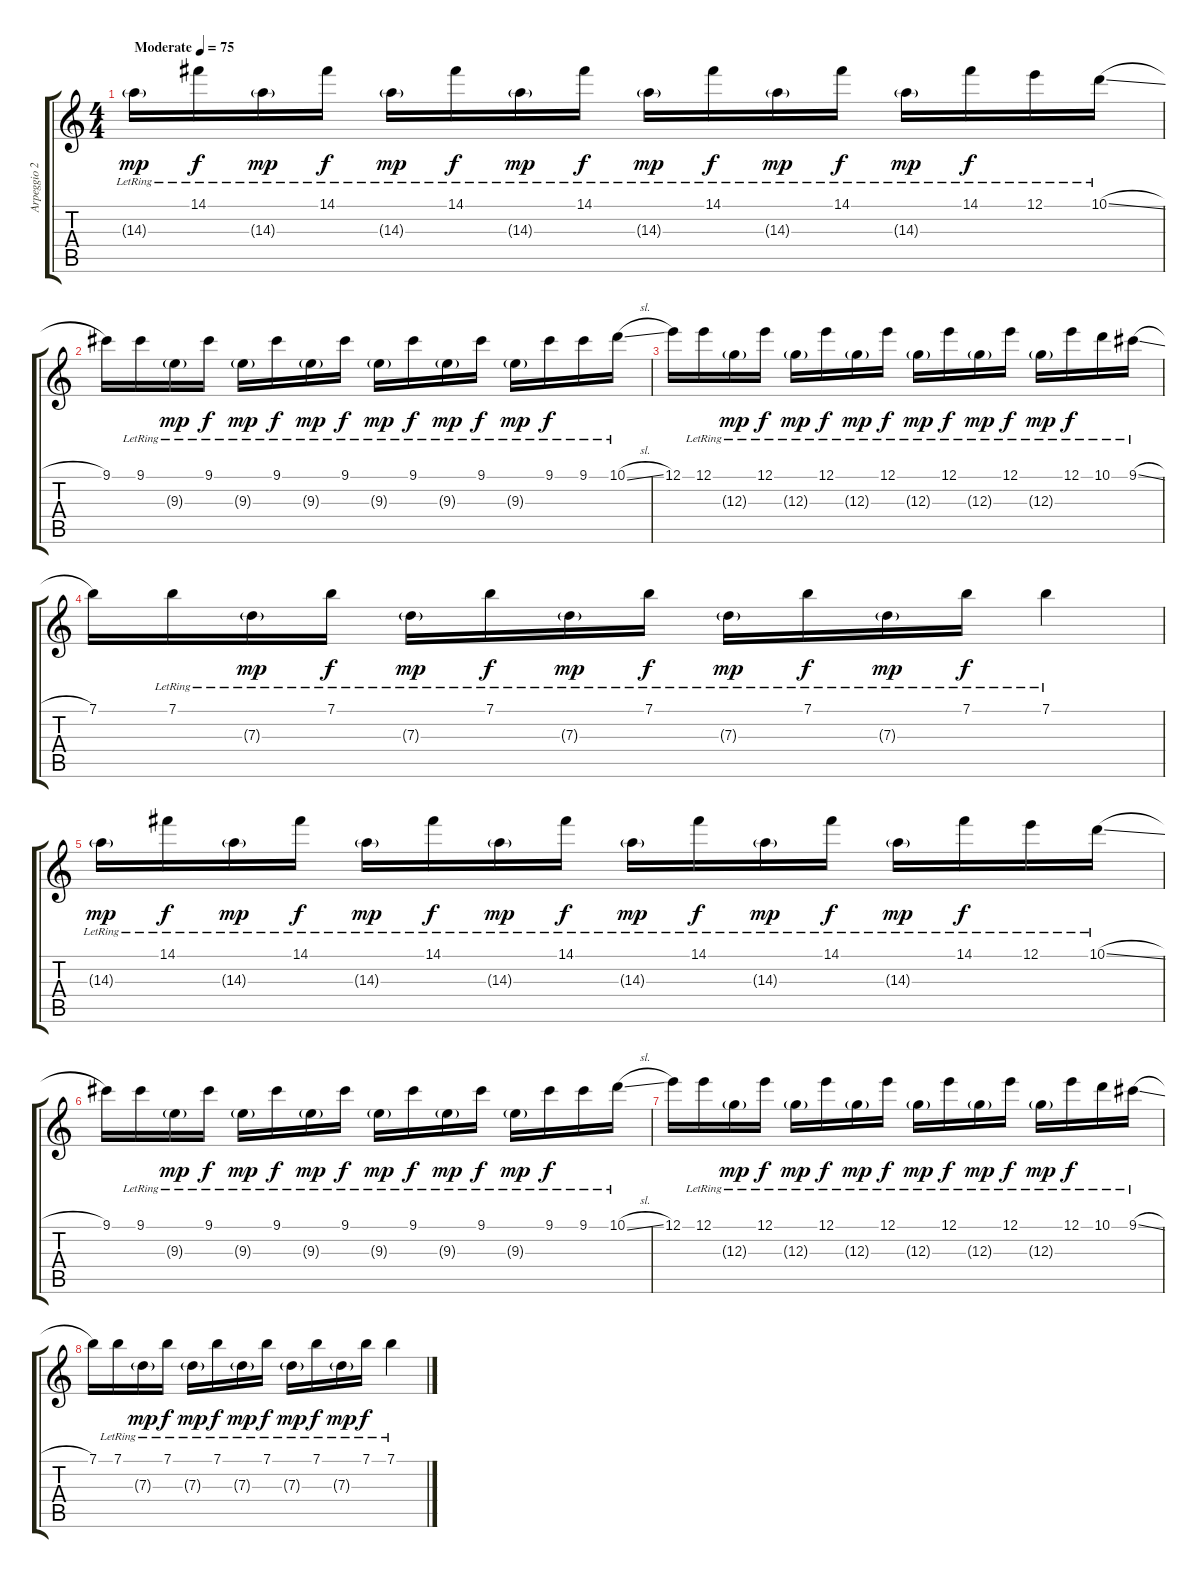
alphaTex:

\track ("Arpeggio 2" "Arpeggio 2") {instrument acousticguitarsteel}
\staff {score tabs}
\tuning (E4 B3 G3 D3 A2 E2) {hide}
\ts (4 4)
\tempo (75 "Moderate")
\clef g2
\ks c
14.3{g lr}.16{dy mp instrument acousticguitarsteel} 14.1{lr}.16{dy f} 14.3{g lr}.16{dy mp} 14.1{lr}.16{dy f} 14.3{g lr}.16{dy mp} 14.1{lr}.16{dy f} 14.3{g lr}.16{dy mp} 14.1{lr}.16{dy f} 14.3{g lr}.16{dy mp} 14.1{lr}.16{dy f} 14.3{g lr}.16{dy mp} 14.1{lr}.16{dy f} 14.3{g lr}.16{dy mp} 14.1{lr}.16{dy f} 12.1{lr}.16 10.1{sl lr}.16 |
9.1.16 9.1{lr}.16 9.3{g lr}.16{dy mp} 9.1{lr}.16{dy f} 9.3{g lr}.16{dy mp} 9.1{lr}.16{dy f} 9.3{g lr}.16{dy mp} 9.1{lr}.16{dy f} 9.3{g lr}.16{dy mp} 9.1{lr}.16{dy f} 9.3{g lr}.16{dy mp} 9.1{lr}.16{dy f} 9.3{g lr}.16{dy mp} 9.1{lr}.16{dy f} 9.1{lr}.16 10.1{sl lr}.16 |
12.1.16 12.1{lr}.16 12.3{g lr}.16{dy mp} 12.1{lr}.16{dy f} 12.3{g lr}.16{dy mp} 12.1{lr}.16{dy f} 12.3{g lr}.16{dy mp} 12.1{lr}.16{dy f} 12.3{g lr}.16{dy mp} 12.1{lr}.16{dy f} 12.3{g lr}.16{dy mp} 12.1{lr}.16{dy f} 12.3{g lr}.16{dy mp} 12.1{lr}.16{dy f} 10.1{lr}.16 9.1{sl lr}.16 |
7.1.16 7.1{lr}.16 7.3{g lr}.16{dy mp} 7.1{lr}.16{dy f} 7.3{g lr}.16{dy mp} 7.1{lr}.16{dy f} 7.3{g lr}.16{dy mp} 7.1{lr}.16{dy f} 7.3{g lr}.16{dy mp} 7.1{lr}.16{dy f} 7.3{g lr}.16{dy mp} 7.1{lr}.16{dy f} 7.1{lr}.4 |
14.3{g lr}.16{dy mp} 14.1{lr}.16{dy f} 14.3{g lr}.16{dy mp} 14.1{lr}.16{dy f} 14.3{g lr}.16{dy mp} 14.1{lr}.16{dy f} 14.3{g lr}.16{dy mp} 14.1{lr}.16{dy f} 14.3{g lr}.16{dy mp} 14.1{lr}.16{dy f} 14.3{g lr}.16{dy mp} 14.1{lr}.16{dy f} 14.3{g lr}.16{dy mp} 14.1{lr}.16{dy f} 12.1{lr}.16 10.1{sl lr}.16 |
9.1.16 9.1{lr}.16 9.3{g lr}.16{dy mp} 9.1{lr}.16{dy f} 9.3{g lr}.16{dy mp} 9.1{lr}.16{dy f} 9.3{g lr}.16{dy mp} 9.1{lr}.16{dy f} 9.3{g lr}.16{dy mp} 9.1{lr}.16{dy f} 9.3{g lr}.16{dy mp} 9.1{lr}.16{dy f} 9.3{g lr}.16{dy mp} 9.1{lr}.16{dy f} 9.1{lr}.16 10.1{sl lr}.16 |
12.1.16 12.1{lr}.16 12.3{g lr}.16{dy mp} 12.1{lr}.16{dy f} 12.3{g lr}.16{dy mp} 12.1{lr}.16{dy f} 12.3{g lr}.16{dy mp} 12.1{lr}.16{dy f} 12.3{g lr}.16{dy mp} 12.1{lr}.16{dy f} 12.3{g lr}.16{dy mp} 12.1{lr}.16{dy f} 12.3{g lr}.16{dy mp} 12.1{lr}.16{dy f} 10.1{lr}.16 9.1{sl lr}.16 |
7.1.16 7.1{lr}.16 7.3{g lr}.16{dy mp} 7.1{lr}.16{dy f} 7.3{g lr}.16{dy mp} 7.1{lr}.16{dy f} 7.3{g lr}.16{dy mp} 7.1{lr}.16{dy f} 7.3{g lr}.16{dy mp} 7.1{lr}.16{dy f} 7.3{g lr}.16{dy mp} 7.1{lr}.16{dy f} 7.1{lr}.4
